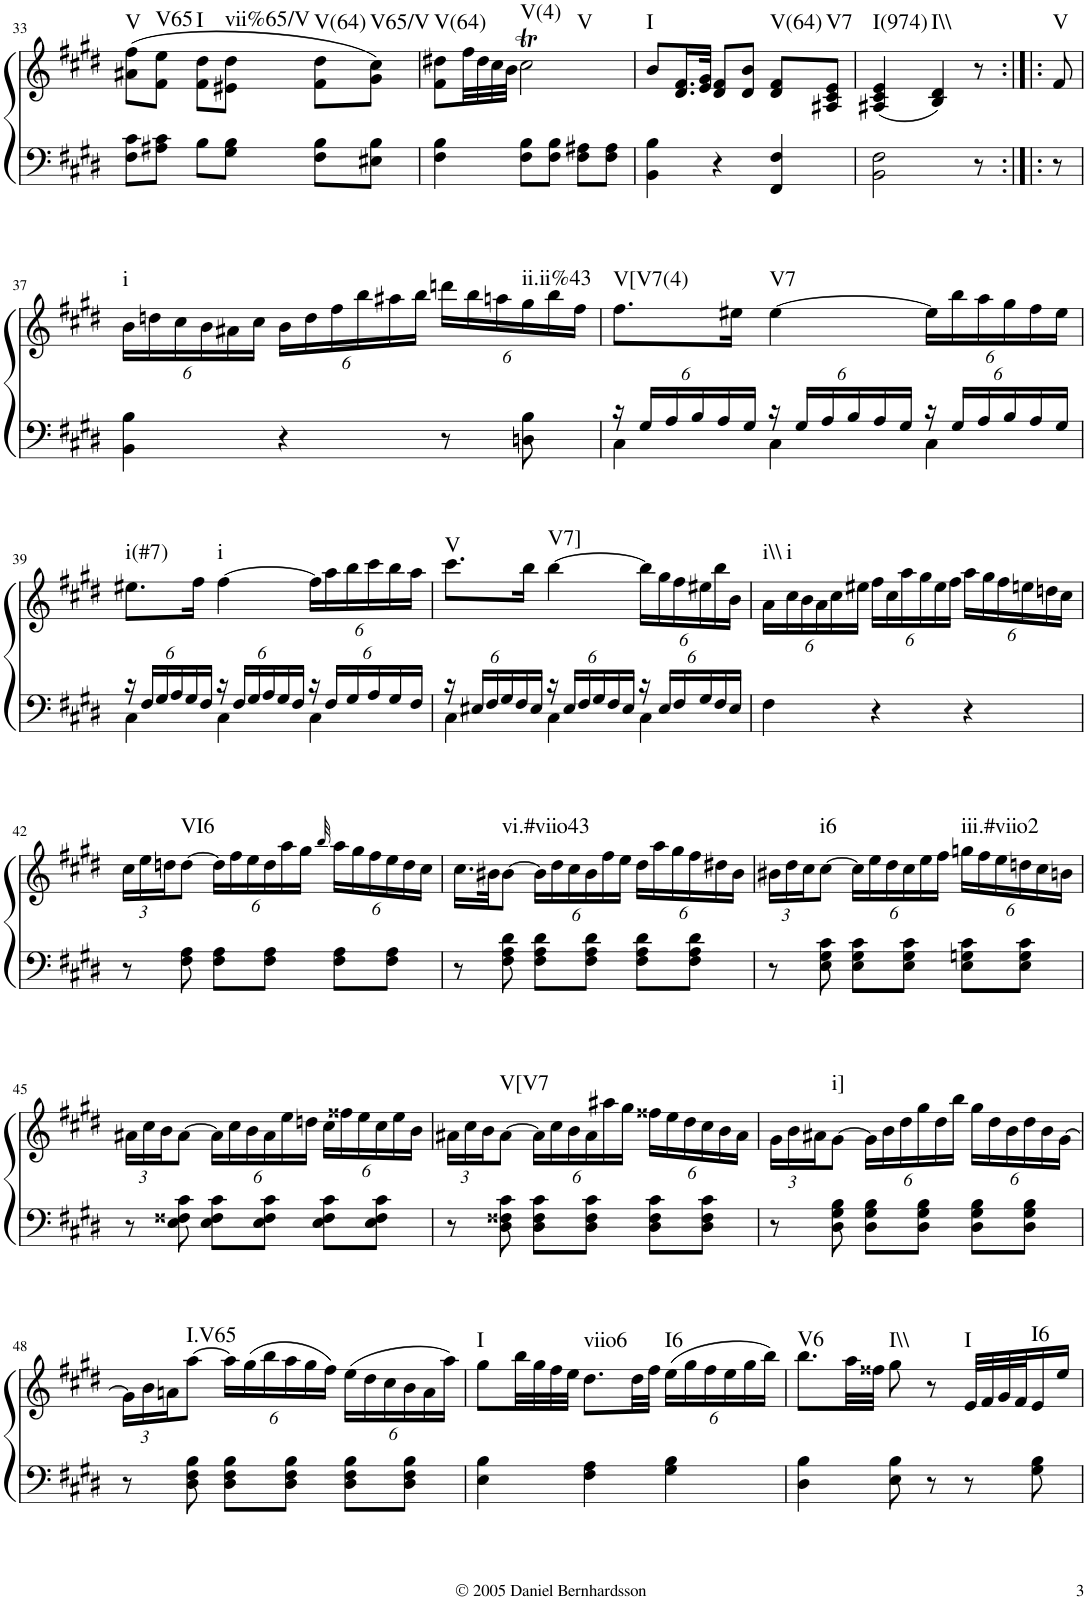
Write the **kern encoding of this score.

**kern	**kern	**harte
*part1	*part1	*part1
*staff2	*staff1	*
*I"Piano	*	*
*I'Pno.	*	*
!!LO:PB:g=z
*clefF4	*clefG2	*
*k[f#c#g#d#]	*k[f#c#g#d#]	*
*E:	*E:	*
*M3/4	*M3/4	*
=33	=33	=33
!	!	!LO:H:kt=V
8F#\ 8c#\L	(8a#X\ 8ff#\L	N
!	!	!LO:H:kt=V65
8A#X\ 8c#\J	8f#\ 8ee\J	N
!	!	!LO:H:kt=I
8B\L	8f#\ 8dd#\L	N
!	!	!LO:H:kt=vii%65/V
8G#\ 8B\J	8e#X\ 8dd#\J	N
!	!	!LO:H:kt=V(64)
8F#\ 8B\L	8f#\ 8dd#\L	N
!	!	!LO:H:kt=V65/V
8E#X\ 8B\J	8g#\ 8cc#\J)	N
=34	=34	=34
!	!	!LO:H:kt=V(64)
4F#\ 4B\	8f#\ 8dd#X\L	N
.	32ff#\LL	.
.	32dd#\	.
.	32cc#\	.
.	32b\JJJ	.
!	!	!LO:H:n=1:kt=V(4)
!	!	!LO:H:n=2:kt=V
8F#\ 8B\L	2cc#T\	N N
8F#\ 8B\J	.	.
8F#\ 8A#X\L	.	.
8F#\ 8A#\J	.	.
=35	=35	=35
!	!	!LO:H:kt=I
4BB\ 4B\	8b/L	N
.	16.d#/ 16.f#/L	.
.	32e/ 32g#/JJk	.
4r	8d#/ 8f#/L	.
.	8d#/ 8b/J	.
!	!	!LO:H:kt=V(64)
4FF#/ 4F#/	8d#/ 8f#/L	N
!	!	!LO:H:kt=V7
.	8A#X/ 8c#/ 8e/J	N
=36	=36	=36
!	!	!LO:H:kt=I(974)
2BB\ 2F#\	(4A#X/ 4c#/ 4e/	N
!	!	!LO:H:kt=I\\
.	4B/ 4d#/)	N
8r	8r	.
=36X1:|!|:	=36X1:|!|:	=36X1:|!|:
!	!	!LO:H:kt=V
8r	8f#/	N
!!LO:LB:g=z
=37	=37	=37
*	*Xbrackettup	*
!	!	!LO:H:kt=i
4BB\ 4B\	24b\LL	N
.	24ddn\	.
.	24cc#\	.
.	24b\	.
.	24a#X\	.
.	24cc#\JJ	.
4r	24b\LL	.
.	24dd\	.
.	24ff#\	.
.	24bb\	.
.	24aa#X\	.
.	24bb\JJ	.
8r	24dddn\LL	.
.	24bb\	.
.	24aan\	.
!	!	!LO:H:kt=ii.ii%43
8Dn\ 8B\	24gg#\	N
.	24bb\	.
.	24ff#\JJ	.
=38	=38	=38
*Xbrackettup	*	*
*^	*	*
!	!	!	!LO:H:kt=V[V7(4)
24r	4C#\	8.ff#\L	N
24G#/LL	.	.	.
24A/	.	.	.
24B/	.	.	.
24A/	.	.	.
.	.	16ee#X\Jk	.
24G#/JJ	.	.	.
!	!	!	!LO:H:kt=V7
24r	4C#\	[>4ee#\	N
24G#/LL	.	.	.
24A/	.	.	.
24B/	.	.	.
24A/	.	.	.
24G#/JJ	.	.	.
24r	4C#\	24ee#\LL]	.
24G#/LL	.	24bb\	.
24A/	.	24aa\	.
24B/	.	24gg#\	.
24A/	.	24ff#\	.
24G#/JJ	.	24ee#\JJ	.
!!LO:LB:g=z
=39	=39	=39	=39
!	!	!	!LO:H:kt=i(#7)
24r	4C#\	8.ee#X\L	N
24F#/LL	.	.	.
24G#/	.	.	.
24A/	.	.	.
24G#/	.	.	.
.	.	16ff#\Jk	.
24F#/JJ	.	.	.
!	!	!	!LO:H:kt=i
24r	4C#\	[>4ff#\	N
24F#/LL	.	.	.
24G#/	.	.	.
24A/	.	.	.
24G#/	.	.	.
24F#/JJ	.	.	.
24r	4C#\	24ff#\LL]	.
24F#/LL	.	24aa\	.
24G#/	.	24bb\	.
24A/	.	24ccc#\	.
24G#/	.	24bb\	.
24F#/JJ	.	24aa\JJ	.
=40	=40	=40	=40
!	!	!	!LO:H:kt=V
24r	4C#\	8.ccc#\L	N
24E#X/LL	.	.	.
24F#/	.	.	.
24G#/	.	.	.
24F#/	.	.	.
.	.	16bb\Jk	.
24E#/JJ	.	.	.
!	!	!	!LO:H:kt=V7]
24r	4C#\	[>4bb\	N
24E#/LL	.	.	.
24F#/	.	.	.
24G#/	.	.	.
24F#/	.	.	.
24E#/JJ	.	.	.
24r	4C#\	24bb\LL]	.
24E#/LL	.	24gg#\	.
24F#/	.	24ff#\	.
24G#/	.	24ee#X\	.
24F#/	.	24bb\	.
24E#/JJ	.	24b\JJ	.
*v	*v	*	*
=41	=41	=41
!	!	!LO:H:kt=i\\
4F#\	24a\LL	N
!	!	!LO:H:kt=i
.	24cc#\	N
.	24b\	.
.	24a\	.
.	24cc#\	.
.	24ee#X\JJ	.
4r	24ff#\LL	.
.	24cc#\	.
.	24aa\	.
.	24gg#\	.
.	24ee#\	.
.	24ff#\JJ	.
4r	24aa\LL	.
.	24gg#\	.
.	24ff#\	.
.	24een\	.
.	24ddn\	.
.	24cc#\JJ	.
!!LO:LB:g=z
=42	=42	=42
8r	24cc#\LL	.
.	24ee\	.
.	24ddn\J	.
!	!	!LO:H:kt=VI6
8F#\ 8A\	[>8dd\J	N
8F#\ 8A\L	24dd\LL]	.
.	24ff#\	.
.	24ee\	.
8F#\ 8A\J	24dd\	.
.	24aa\	.
.	24gg#\JJ	.
.	32qbb/	.
8F#\ 8A\L	24aa\LL	.
.	24gg#\	.
.	24ff#\	.
8F#\ 8A\J	24ee\	.
.	24dd\	.
.	24cc#\JJ	.
=43	=43	=43
8r	16.cc#\LL	.
.	32b#X\JK	.
!	!	!LO:H:kt=vi.#viio43
8F#\ 8A\ 8d#\	[>8b#\J	N
8F#\ 8A\ 8d#\L	24b#\LL]	.
.	24dd#\	.
.	24cc#\	.
8F#\ 8A\ 8d#\J	24b#\	.
.	24ff#\	.
.	24ee\JJ	.
8F#\ 8A\ 8d#\L	24dd#\LL	.
.	24aa\	.
.	24gg#\	.
8F#\ 8A\ 8d#\J	24ff#\	.
.	24dd#X\	.
.	24b#\JJ	.
=44	=44	=44
8r	24b#X\LL	.
.	24dd#\	.
.	24cc#\J	.
!	!	!LO:H:kt=i6
8E\ 8G#\ 8c#\	[>8cc#\J	N
8E\ 8G#\ 8c#\L	24cc#\LL]	.
.	24ee\	.
.	24dd#\	.
8E\ 8G#\ 8c#\J	24cc#\	.
.	24ee\	.
.	24ff#\JJ	.
!	!	!LO:H:kt=iii.#viio2
8E\ 8Gn\ 8c#\L	24ggn\LL	N
.	24ff#\	.
.	24ee\	.
8E\ 8G\ 8c#\J	24ddn\	.
.	24cc#\	.
.	24bn\JJ	.
!!LO:LB:g=z
=45	=45	=45
8r	24a#X\LL	.
.	24cc#\	.
.	24b\J	.
8E\ 8F##X\ 8c#\	[>8a#\J	.
8E\ 8F##\ 8c#\L	24a#\LL]	.
.	24cc#\	.
.	24b\	.
8E\ 8F##\ 8c#\J	24a#\	.
.	24ee\	.
.	24ddn\JJ	.
8E\ 8F##\ 8c#\L	24cc#\LL	.
.	24ff##X\	.
.	24ee\	.
8E\ 8F##\ 8c#\J	24cc#\	.
.	24ee\	.
.	24b\JJ	.
=46	=46	=46
8r	24a#X\LL	.
.	24cc#\	.
.	24b\J	.
!	!	!LO:H:kt=V[V7
8D#\ 8F##X\ 8c#\	[>8a#\J	N
8D#\ 8F##\ 8c#\L	24a#\LL]	.
.	24cc#\	.
.	24b\	.
8D#\ 8F##\ 8c#\J	24a#\	.
.	24aa#X\	.
.	24gg#\JJ	.
8D#\ 8F##\ 8c#\L	24ff##X\LL	.
.	24ee\	.
.	24dd#\	.
8D#\ 8F##\ 8c#\J	24cc#\	.
.	24b\	.
.	24a#\JJ	.
=47	=47	=47
8r	24g#\LL	.
.	24b\	.
.	24a#X\J	.
!	!	!LO:H:kt=i]
8D#\ 8G#\ 8B\	[>8g#\J	N
8D#\ 8G#\ 8B\L	24g#\LL]	.
.	24b\	.
.	24dd#\	.
8D#\ 8G#\ 8B\J	24gg#\	.
.	24dd#\	.
.	24bb\JJ	.
8D#\ 8G#\ 8B\L	24gg#\LL	.
.	24dd#\	.
.	24b\	.
8D#\ 8G#\ 8B\J	24dd#\	.
.	24b\	.
.	[>24g#\JJ	.
!!LO:LB:g=z
=48	=48	=48
8r	24g#\LL]	.
.	24b\	.
.	24an\J	.
!	!	!LO:H:kt=I.V65
8D#\ 8F#\ 8B\	[>8aa\J	N
8D#\ 8F#\ 8B\L	24aa\LL]	.
.	(24gg#\	.
.	24bb\	.
8D#\ 8F#\ 8B\J	24aa\	.
.	24gg#\	.
.	24ff#\JJ)	.
8D#\ 8F#\ 8B\L	(24ee\LL	.
.	24dd#\	.
.	24cc#\	.
8D#\ 8F#\ 8B\J	24b\	.
.	24a\	.
.	24aa\JJ)	.
=49	=49	=49
!	!	!LO:H:kt=I
4E\ 4B\	8gg#\L	N
.	32bb\LL	.
.	32gg#\	.
.	32ff#\	.
.	32ee\JJJ	.
!	!	!LO:H:kt=viio6
4F#\ 4A\	8.dd#\L	N
.	32dd#\LL	.
.	32ff#\JJJ	.
!	!	!LO:H:kt=I6
4G#\ 4B\	(24ee\LL	N
.	24gg#\	.
.	24ff#\	.
.	24ee\	.
.	24gg#\	.
.	24bb\JJ)	.
=50	=50	=50
!	!	!LO:H:kt=V6
4D#\ 4B\	8.bb\L	N
.	32aa\LL	.
.	32ff##X\JJJ	.
!	!	!LO:H:kt=I\\
8E\ 8B\	8gg#\	N
8r	8r	.
!	!	!LO:H:kt=I
8r	32e/LLL	N
.	32f#/	.
.	32g#/	.
.	32f#/J	.
!	!	!LO:H:kt=I6
8G#\ 8B\	16e/	N
.	16ee/JJ	.
=	=	=
*-	*-	*-
